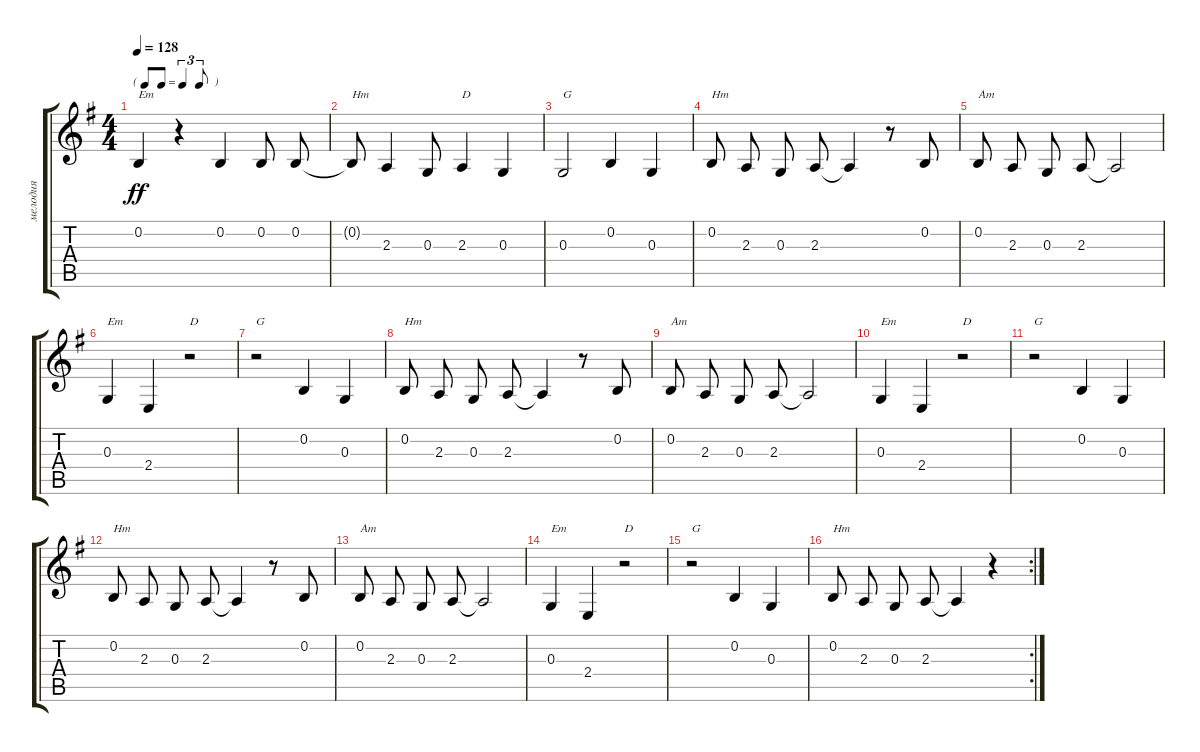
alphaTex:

\track ("мелодия" "мелодия") {instrument accordion}
\staff {score tabs}
\tuning (E4 B3 G3 D3 A2 E2) {hide}
\ts (4 4)
\tf triplet8th
\tempo 128
\clef g2
\ks eminor
0.2.4{txt "Em" dy ff} r.4 0.2.4 0.2.8{beam split} 0.2.8 |
0.2{t}.8{txt "Hm"} 2.3.4 0.3.8 2.3.4{txt "D"} 0.3.4 |
0.3.2{txt "G"} 0.2.4 0.3.4 |
0.2.8{txt "Hm" beam split} 2.3.8 0.3.8{beam split} 2.3.8 2.3{t}.4 r.8 0.2.8 |
0.2.8{txt "Am" beam split} 2.3.8 0.3.8{beam split} 2.3.8 2.3{t}.2 |
0.3.4{txt "Em"} 2.4.4 r.2{txt "D"} |
r.2{txt "G"} 0.2.4 0.3.4 |
0.2.8{txt "Hm" beam split} 2.3.8 0.3.8{beam split} 2.3.8 2.3{t}.4 r.8 0.2.8 |
0.2.8{txt "Am" beam split} 2.3.8 0.3.8{beam split} 2.3.8 2.3{t}.2 |
0.3.4{txt "Em"} 2.4.4 r.2{txt "D"} |
r.2{txt "G"} 0.2.4 0.3.4 |
0.2.8{txt "Hm" beam split} 2.3.8 0.3.8{beam split} 2.3.8 2.3{t}.4 r.8 0.2.8 |
0.2.8{txt "Am" beam split} 2.3.8 0.3.8{beam split} 2.3.8 2.3{t}.2 |
0.3.4{txt "Em"} 2.4.4 r.2{txt "D"} |
r.2{txt "G"} 0.2.4 0.3.4 |
\rc 2
0.2.8{txt "Hm" beam split} 2.3.8 0.3.8{beam split} 2.3.8 2.3{t}.4 r.4
